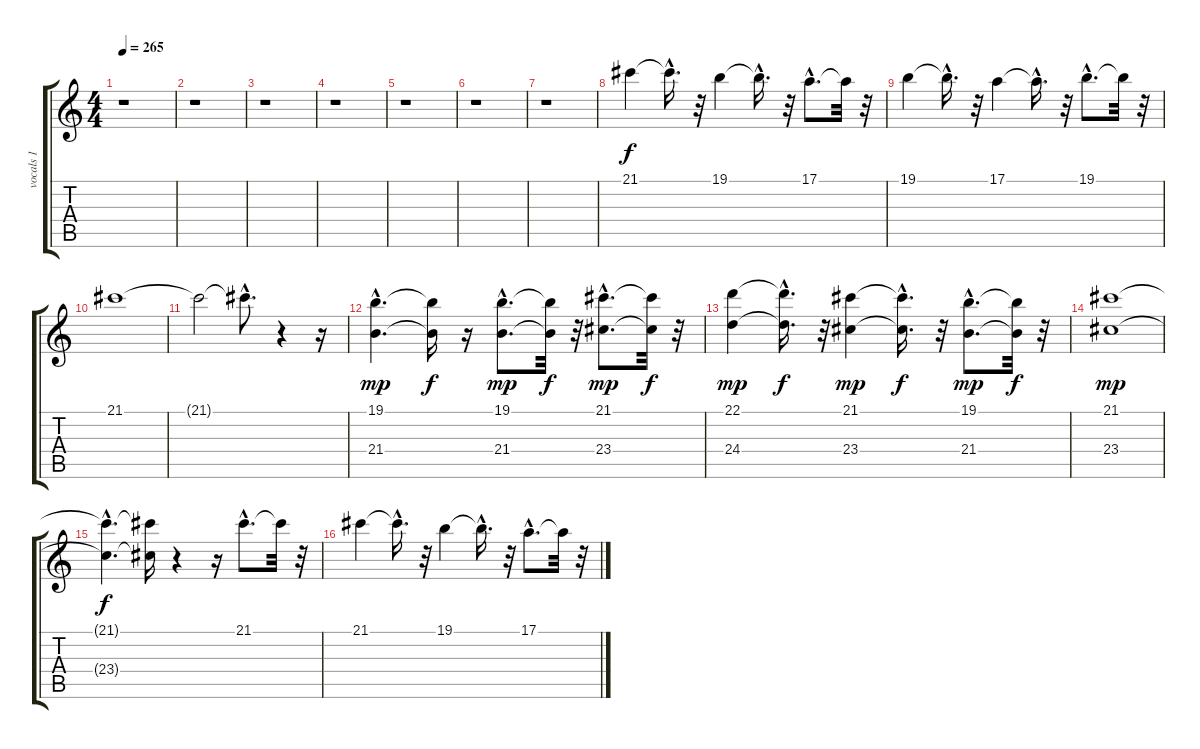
\track ("vocals 1" "vocals 1") {instrument fx5brightness}
\staff {score tabs}
\tuning (E4 B3 G3 D3 A2 E2) {hide}
\ts (4 4)
\tempo 265
\clef g2
\ks c
r.1{dy f} |
r.1 |
r.1 |
r.1 |
r.1 |
r.1 |
r.1 |
21.1.4 21.1{hac t}.16{d} r.32 19.1.4 19.1{hac t}.16{d} r.32 17.1{hac}.8{d} 17.1{t}.32 r.32 |
19.1.4 19.1{hac t}.16{d} r.32 17.1.4 17.1{hac t}.16{d} r.32 19.1{hac}.8{d} 19.1{t}.32 r.32 |
21.1.1 |
21.1{t}.2 21.1{hac t}.8{d} r.4 r.16 |
(19.1{hac} 21.4{hac}).4{d dy mp} (19.1{t} 21.4{t}).16{dy f} r.16 (19.1{hac} 21.4{hac}).8{d dy mp} (19.1{t} 21.4{t}).32{dy f} r.32 (21.1{hac} 23.4{hac}).8{d dy mp} (21.1{t} 23.4{t}).32{dy f} r.32 |
(22.1 24.4).4{dy mp} (22.1{hac t} 24.4{hac t}).16{d dy f} r.32 (21.1 23.4).4{dy mp} (21.1{hac t} 23.4{hac t}).16{d dy f} r.32 (19.1{hac} 21.4{hac}).8{d dy mp} (19.1{t} 21.4{t}).32{dy f} r.32 |
(21.1 23.4).1{dy mp} |
(21.1{hac t} 23.4{hac t}).4{d dy f} (21.1{t} 23.4{t}).16 r.4 r.16 21.1{hac}.8{d} 21.1{t}.32 r.32 |
21.1.4 21.1{hac t}.16{d} r.32 19.1.4 19.1{hac t}.16{d} r.32 17.1{hac}.8{d} 17.1{t}.32 r.32
